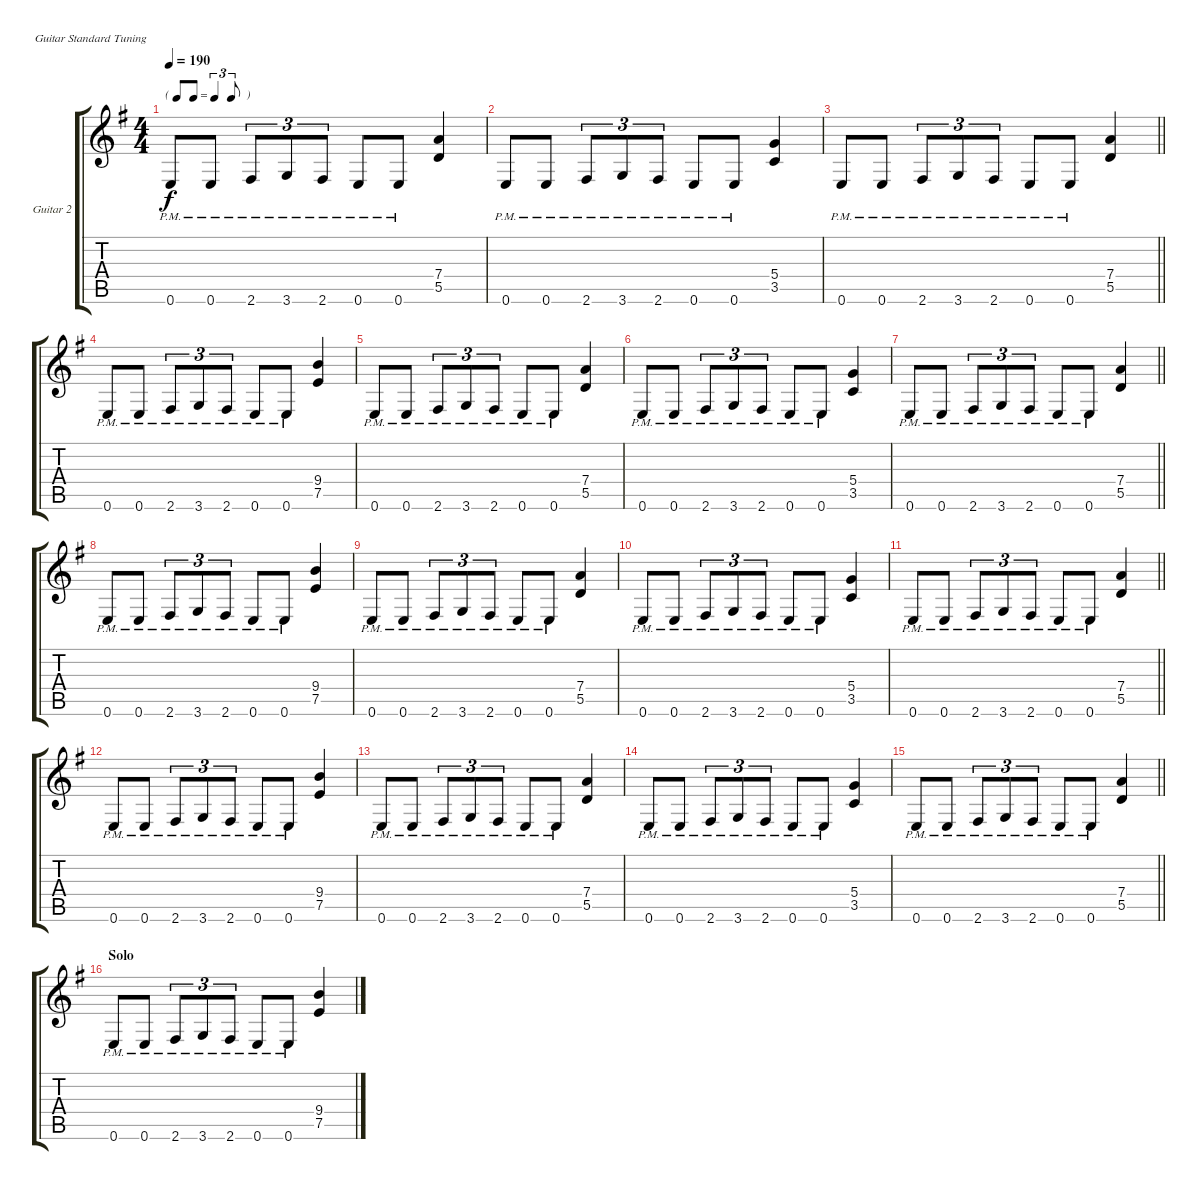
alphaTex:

\bracketExtendMode groupsimilarinstruments
\firstSystemTrackNameOrientation horizontal
\otherSystemsTrackNameOrientation horizontal
\track ("Guitar 2" "Guitar 2") {instrument distortionguitar}
\staff {score tabs}
\tuning (E4 B3 G3 D3 A2 E2)
\ts (4 4)
\tf triplet8th
\tempo 190
\clef g2
\ks g
0.6{pm}.8{dy f} 0.6{pm}.8 2.6{pm}.8{tu (3 2)} 3.6{pm}.8{tu (3 2)} 2.6{pm}.8{tu (3 2)} 0.6{pm}.8 0.6{pm}.8 (7.4 5.5).4 |
0.6{pm}.8 0.6{pm}.8 2.6{pm}.8{tu (3 2)} 3.6{pm}.8{tu (3 2)} 2.6{pm}.8{tu (3 2)} 0.6{pm}.8 0.6{pm}.8 (5.4 3.5).4 |
\barLineRight lightlight
0.6{pm}.8 0.6{pm}.8 2.6{pm}.8{tu (3 2)} 3.6{pm}.8{tu (3 2)} 2.6{pm}.8{tu (3 2)} 0.6{pm}.8 0.6{pm}.8 (7.4 5.5).4 |
0.6{pm}.8 0.6{pm}.8 2.6{pm}.8{tu (3 2)} 3.6{pm}.8{tu (3 2)} 2.6{pm}.8{tu (3 2)} 0.6{pm}.8 0.6{pm}.8 (9.4 7.5).4 |
0.6{pm}.8 0.6{pm}.8 2.6{pm}.8{tu (3 2)} 3.6{pm}.8{tu (3 2)} 2.6{pm}.8{tu (3 2)} 0.6{pm}.8 0.6{pm}.8 (7.4 5.5).4 |
0.6{pm}.8 0.6{pm}.8 2.6{pm}.8{tu (3 2)} 3.6{pm}.8{tu (3 2)} 2.6{pm}.8{tu (3 2)} 0.6{pm}.8 0.6{pm}.8 (5.4 3.5).4 |
\barLineRight lightlight
0.6{pm}.8 0.6{pm}.8 2.6{pm}.8{tu (3 2)} 3.6{pm}.8{tu (3 2)} 2.6{pm}.8{tu (3 2)} 0.6{pm}.8 0.6{pm}.8 (7.4 5.5).4 |
0.6{pm}.8 0.6{pm}.8 2.6{pm}.8{tu (3 2)} 3.6{pm}.8{tu (3 2)} 2.6{pm}.8{tu (3 2)} 0.6{pm}.8 0.6{pm}.8 (9.4 7.5).4 |
0.6{pm}.8 0.6{pm}.8 2.6{pm}.8{tu (3 2)} 3.6{pm}.8{tu (3 2)} 2.6{pm}.8{tu (3 2)} 0.6{pm}.8 0.6{pm}.8 (7.4 5.5).4 |
0.6{pm}.8 0.6{pm}.8 2.6{pm}.8{tu (3 2)} 3.6{pm}.8{tu (3 2)} 2.6{pm}.8{tu (3 2)} 0.6{pm}.8 0.6{pm}.8 (5.4 3.5).4 |
\barLineRight lightlight
0.6{pm}.8 0.6{pm}.8 2.6{pm}.8{tu (3 2)} 3.6{pm}.8{tu (3 2)} 2.6{pm}.8{tu (3 2)} 0.6{pm}.8 0.6{pm}.8 (7.4 5.5).4 |
0.6{pm}.8 0.6{pm}.8 2.6{pm}.8{tu (3 2)} 3.6{pm}.8{tu (3 2)} 2.6{pm}.8{tu (3 2)} 0.6{pm}.8 0.6{pm}.8 (9.4 7.5).4 |
0.6{pm}.8 0.6{pm}.8 2.6{pm}.8{tu (3 2)} 3.6{pm}.8{tu (3 2)} 2.6{pm}.8{tu (3 2)} 0.6{pm}.8 0.6{pm}.8 (7.4 5.5).4 |
0.6{pm}.8 0.6{pm}.8 2.6{pm}.8{tu (3 2)} 3.6{pm}.8{tu (3 2)} 2.6{pm}.8{tu (3 2)} 0.6{pm}.8 0.6{pm}.8 (5.4 3.5).4 |
\barLineRight lightlight
0.6{pm}.8 0.6{pm}.8 2.6{pm}.8{tu (3 2)} 3.6{pm}.8{tu (3 2)} 2.6{pm}.8{tu (3 2)} 0.6{pm}.8 0.6{pm}.8 (7.4 5.5).4 |
\section ("" "Solo")
0.6{pm}.8 0.6{pm}.8 2.6{pm}.8{tu (3 2)} 3.6{pm}.8{tu (3 2)} 2.6{pm}.8{tu (3 2)} 0.6{pm}.8 0.6{pm}.8 (9.4 7.5).4
